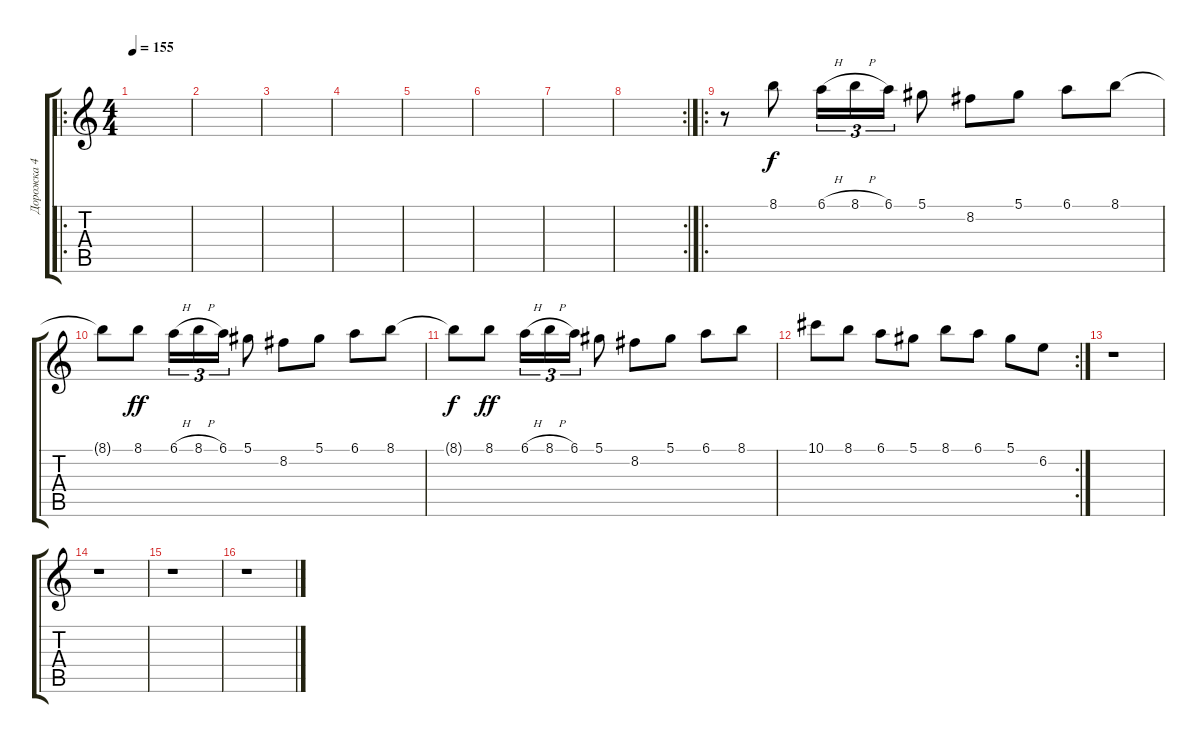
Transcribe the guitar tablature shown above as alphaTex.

\track ("Дорожка 4" "Дорожка 4") {instrument acousticguitarsteel}
\staff {score tabs}
\tuning (Eb4 Bb3 Gb3 Db3 Ab2 Eb2) {hide}
\ro
\ts (4 4)
\tempo 155
\clef g2
\ks c
|
|
|
|
|
|
|
\rc 2
|
\ro
r.8 8.1.8 6.1{h}.16{tu (3 2)} 8.1{h}.16{tu (3 2)} 6.1.16{tu (3 2)} 5.1.8 8.2.8 5.1.8 6.1.8 8.1.8 |
8.1{t}.8{dy f} 8.1.8{dy ff} 6.1{h}.16{tu (3 2)} 8.1{h}.16{tu (3 2)} 6.1.16{tu (3 2)} 5.1.8 8.2.8 5.1.8 6.1.8 8.1.8 |
8.1{t}.8{dy f} 8.1.8{dy ff} 6.1{h}.16{tu (3 2)} 8.1{h}.16{tu (3 2)} 6.1.16{tu (3 2)} 5.1.8 8.2.8 5.1.8 6.1.8 8.1.8 |
\rc 2
10.1.8 8.1.8 6.1.8 5.1.8 8.1.8 6.1.8 5.1.8 6.2.8 |
r.1 |
r.1 |
r.1 |
r.1
